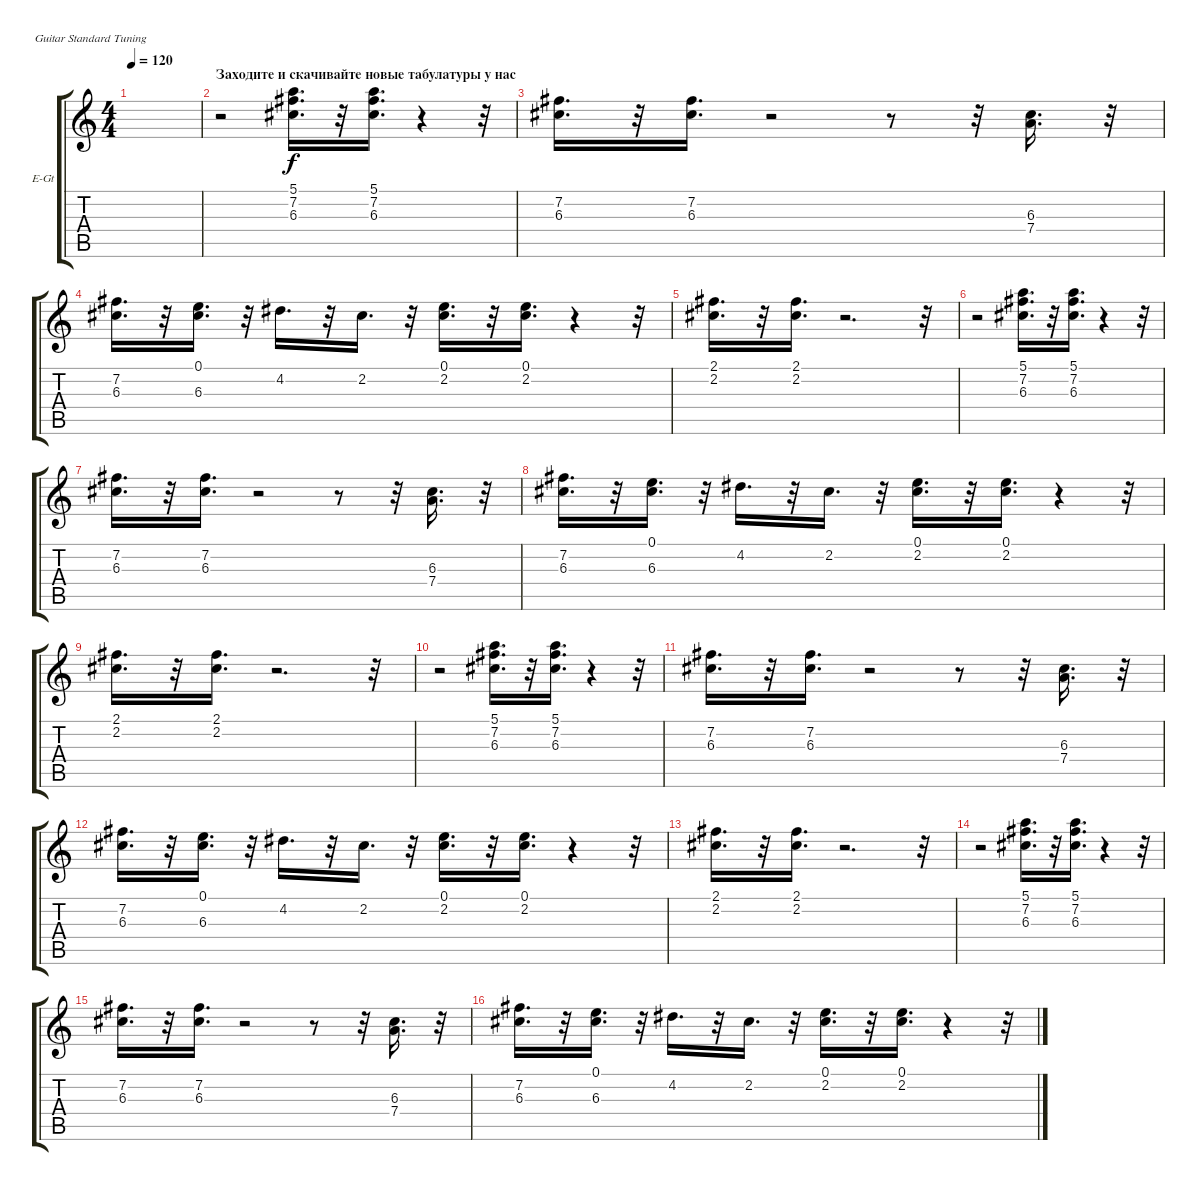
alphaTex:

\bracketExtendMode groupsimilarinstruments
\firstSystemTrackNameOrientation horizontal
\otherSystemsTrackNameOrientation horizontal
\track ("Гитара 1" "E-Gt") {instrument electricguitarclean}
\staff {score tabs}
\tuning (E4 B3 G3 D3 A2 E2)
\ts (4 4)
\tempo 120
\clef g2
\ks c
|
\section ("" "Заходите и скачивайте новые табулатуры у нас")
r.2 (5.1 7.2 6.3).16{d} r.32 (5.1 7.2 6.3).16{d} r.4 r.32 |
(7.2 6.3).16{d} r.32 (7.2 6.3).16{d} r.2 r.8 r.32 (6.3 7.4).16{d} r.32 |
(7.2 6.3).16{d} r.32 (0.1 6.3).16{d} r.32 4.2.16{d} r.32 2.2.16{d} r.32 (0.1 2.2).16{d} r.32 (0.1 2.2).16{d} r.4 r.32 |
(2.1 2.2).16{d} r.32 (2.1 2.2).16{d} r.2{d} r.32 |
r.2 (5.1 7.2 6.3).16{d} r.32 (5.1 7.2 6.3).16{d} r.4 r.32 |
(7.2 6.3).16{d} r.32 (7.2 6.3).16{d} r.2 r.8 r.32 (6.3 7.4).16{d} r.32 |
(7.2 6.3).16{d} r.32 (0.1 6.3).16{d} r.32 4.2.16{d} r.32 2.2.16{d} r.32 (0.1 2.2).16{d} r.32 (0.1 2.2).16{d} r.4 r.32 |
(2.1 2.2).16{d} r.32 (2.1 2.2).16{d} r.2{d} r.32 |
r.2 (5.1 7.2 6.3).16{d} r.32 (5.1 7.2 6.3).16{d} r.4 r.32 |
(7.2 6.3).16{d} r.32 (7.2 6.3).16{d} r.2 r.8 r.32 (6.3 7.4).16{d} r.32 |
(7.2 6.3).16{d} r.32 (0.1 6.3).16{d} r.32 4.2.16{d} r.32 2.2.16{d} r.32 (0.1 2.2).16{d} r.32 (0.1 2.2).16{d} r.4 r.32 |
(2.1 2.2).16{d} r.32 (2.1 2.2).16{d} r.2{d} r.32 |
r.2 (5.1 7.2 6.3).16{d} r.32 (5.1 7.2 6.3).16{d} r.4 r.32 |
(7.2 6.3).16{d} r.32 (7.2 6.3).16{d} r.2 r.8 r.32 (6.3 7.4).16{d} r.32 |
(7.2 6.3).16{d} r.32 (0.1 6.3).16{d} r.32 4.2.16{d} r.32 2.2.16{d} r.32 (0.1 2.2).16{d} r.32 (0.1 2.2).16{d} r.4 r.32
